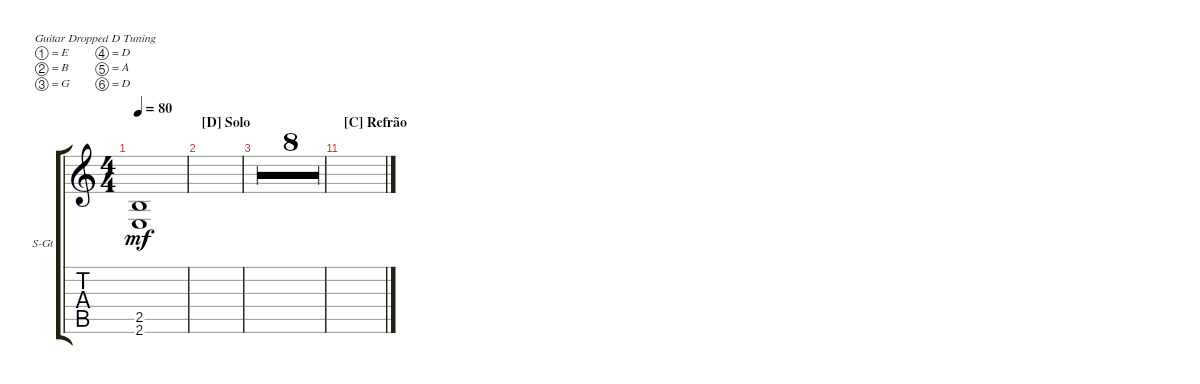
\defaultSystemsLayout 4
\bracketExtendMode groupsimilarinstruments
\firstSystemTrackNameOrientation horizontal
\otherSystemsTrackNameOrientation horizontal
\track ("Steel Guitar" "S-Gt") {multiBarRest instrument acousticguitarsteel}
\staff {score tabs}
\tuning (E4 B3 G3 D3 A2 D2)
\ts (4 4)
\tempo 80
\clef g2
\ks c
(2.6 2.5).1{dy mf} |
\section ("D" "Solo")
|
|
|
|
|
|
|
|
|
\section ("C" "Refrão")
